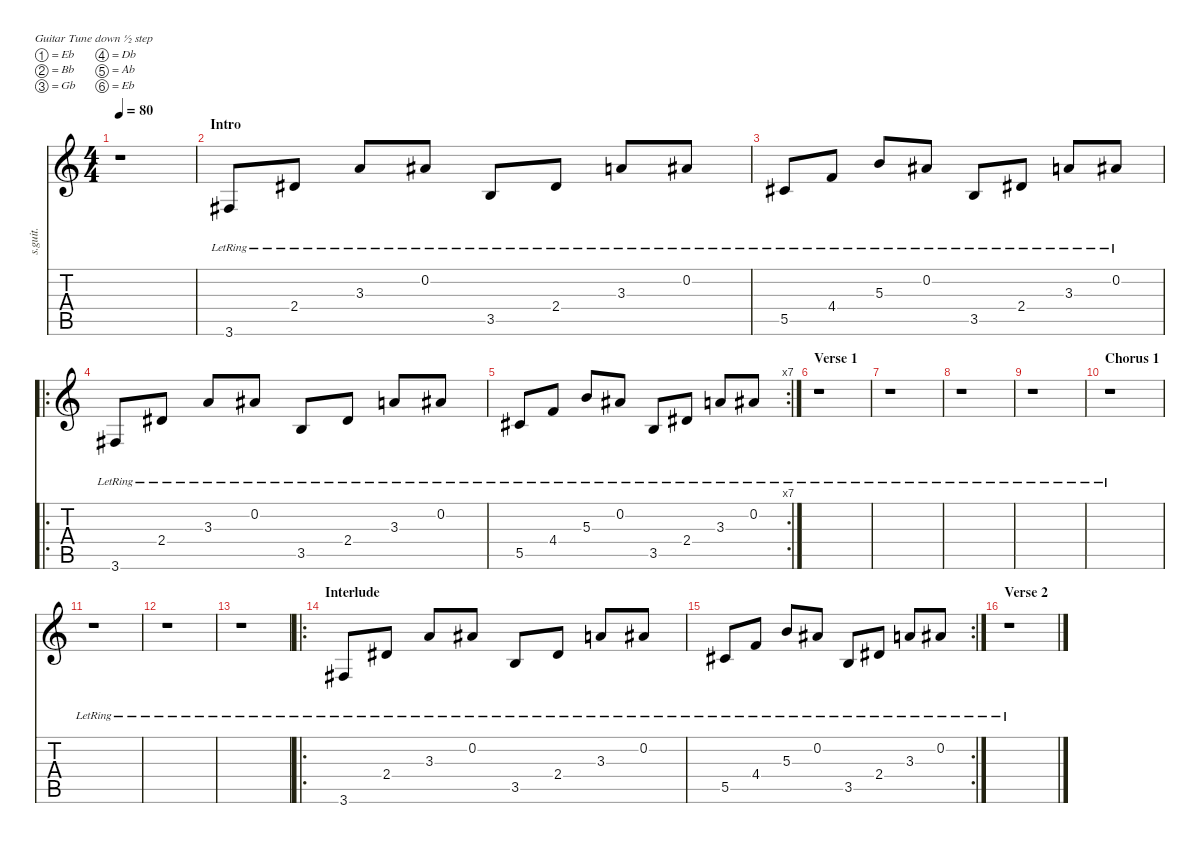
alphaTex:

\defaultSystemsLayout 4
\hideDynamics
\bracketExtendMode nobrackets
\track ("Lead Guitar (Clean, Cuomo)" "s.guit.") {instrument electricguitarclean}
\staff {score tabs}
\tuning (Eb4 Bb3 Gb3 Db3 Ab2 Eb2)
\ts (4 4)
\beaming (8 2 2 2 2)
\tempo 80
\clef g2
\ks c
r.1{dy f instrument electricguitarclean} |
\section ("" "Intro")
3.6{lr acc #}.8{lyrics (0 "") lyrics (1 "") lyrics (2 "") lyrics (3 "") lyrics (4 "")} 2.4{lr acc #}.8{lyrics (0 "") lyrics (1 "") lyrics (2 "") lyrics (3 "") lyrics (4 "")} 3.3{lr}.8{lyrics (0 "") lyrics (1 "") lyrics (2 "") lyrics (3 "") lyrics (4 "")} 0.2{lr acc #}.8{lyrics (0 "") lyrics (1 "") lyrics (2 "") lyrics (3 "") lyrics (4 "")} 3.5{lr}.8{lyrics (0 "") lyrics (1 "") lyrics (2 "") lyrics (3 "") lyrics (4 "")} 2.4{lr acc #}.8{lyrics (0 "") lyrics (1 "") lyrics (2 "") lyrics (3 "") lyrics (4 "")} 3.3{lr}.8{lyrics (0 "") lyrics (1 "") lyrics (2 "") lyrics (3 "") lyrics (4 "")} 0.2{lr acc #}.8{lyrics (0 "") lyrics (1 "") lyrics (2 "") lyrics (3 "") lyrics (4 "")} |
5.5{lr acc #}.8{lyrics (0 "") lyrics (1 "") lyrics (2 "") lyrics (3 "") lyrics (4 "")} 4.4{lr}.8{lyrics (0 "") lyrics (1 "") lyrics (2 "") lyrics (3 "") lyrics (4 "")} 5.3{lr}.8{lyrics (0 "") lyrics (1 "") lyrics (2 "") lyrics (3 "") lyrics (4 "")} 0.2{lr acc #}.8{lyrics (0 "") lyrics (1 "") lyrics (2 "") lyrics (3 "") lyrics (4 "")} 3.5{lr}.8{lyrics (0 "") lyrics (1 "") lyrics (2 "") lyrics (3 "") lyrics (4 "")} 2.4{lr acc #}.8{lyrics (0 "") lyrics (1 "") lyrics (2 "") lyrics (3 "") lyrics (4 "")} 3.3{lr}.8{lyrics (0 "") lyrics (1 "") lyrics (2 "") lyrics (3 "") lyrics (4 "")} 0.2{lr acc #}.8{lyrics (0 "") lyrics (1 "") lyrics (2 "") lyrics (3 "") lyrics (4 "")} |
\ro
3.6{lr acc #}.8{lyrics (0 "") lyrics (1 "") lyrics (2 "") lyrics (3 "") lyrics (4 "")} 2.4{lr acc #}.8{lyrics (0 "") lyrics (1 "") lyrics (2 "") lyrics (3 "") lyrics (4 "")} 3.3{lr}.8{lyrics (0 "") lyrics (1 "") lyrics (2 "") lyrics (3 "") lyrics (4 "")} 0.2{lr acc #}.8{lyrics (0 "") lyrics (1 "") lyrics (2 "") lyrics (3 "") lyrics (4 "")} 3.5{lr}.8{lyrics (0 "") lyrics (1 "") lyrics (2 "") lyrics (3 "") lyrics (4 "")} 2.4{lr acc #}.8{lyrics (0 "") lyrics (1 "") lyrics (2 "") lyrics (3 "") lyrics (4 "")} 3.3{lr}.8{lyrics (0 "") lyrics (1 "") lyrics (2 "") lyrics (3 "") lyrics (4 "")} 0.2{lr acc #}.8{lyrics (0 "") lyrics (1 "") lyrics (2 "") lyrics (3 "") lyrics (4 "")} |
\rc 7
5.5{lr acc #}.8{lyrics (0 "") lyrics (1 "") lyrics (2 "") lyrics (3 "") lyrics (4 "")} 4.4{lr}.8{lyrics (0 "") lyrics (1 "") lyrics (2 "") lyrics (3 "") lyrics (4 "")} 5.3{lr}.8{lyrics (0 "") lyrics (1 "") lyrics (2 "") lyrics (3 "") lyrics (4 "")} 0.2{lr acc #}.8{lyrics (0 "") lyrics (1 "") lyrics (2 "") lyrics (3 "") lyrics (4 "")} 3.5{lr}.8{lyrics (0 "") lyrics (1 "") lyrics (2 "") lyrics (3 "") lyrics (4 "")} 2.4{lr acc #}.8{lyrics (0 "") lyrics (1 "") lyrics (2 "") lyrics (3 "") lyrics (4 "")} 3.3{lr}.8{lyrics (0 "") lyrics (1 "") lyrics (2 "") lyrics (3 "") lyrics (4 "")} 0.2{lr acc #}.8{lyrics (0 "") lyrics (1 "") lyrics (2 "") lyrics (3 "") lyrics (4 "")} |
\section ("" "Verse 1")
r.1 |
r.1 |
r.1 |
r.1 |
\section ("" "Chorus 1")
r.1 |
r.1 |
r.1 |
r.1 |
\ro
\section ("" "Interlude")
3.6{lr acc #}.8{lyrics (0 "") lyrics (1 "") lyrics (2 "") lyrics (3 "") lyrics (4 "")} 2.4{lr acc #}.8{lyrics (0 "") lyrics (1 "") lyrics (2 "") lyrics (3 "") lyrics (4 "")} 3.3{lr}.8{lyrics (0 "") lyrics (1 "") lyrics (2 "") lyrics (3 "") lyrics (4 "")} 0.2{lr acc #}.8{lyrics (0 "") lyrics (1 "") lyrics (2 "") lyrics (3 "") lyrics (4 "")} 3.5{lr}.8{lyrics (0 "") lyrics (1 "") lyrics (2 "") lyrics (3 "") lyrics (4 "")} 2.4{lr acc #}.8{lyrics (0 "") lyrics (1 "") lyrics (2 "") lyrics (3 "") lyrics (4 "")} 3.3{lr}.8{lyrics (0 "") lyrics (1 "") lyrics (2 "") lyrics (3 "") lyrics (4 "")} 0.2{lr acc #}.8{lyrics (0 "") lyrics (1 "") lyrics (2 "") lyrics (3 "") lyrics (4 "")} |
\rc 2
5.5{lr acc #}.8{lyrics (0 "") lyrics (1 "") lyrics (2 "") lyrics (3 "") lyrics (4 "")} 4.4{lr}.8{lyrics (0 "") lyrics (1 "") lyrics (2 "") lyrics (3 "") lyrics (4 "")} 5.3{lr}.8{lyrics (0 "") lyrics (1 "") lyrics (2 "") lyrics (3 "") lyrics (4 "")} 0.2{lr acc #}.8{lyrics (0 "") lyrics (1 "") lyrics (2 "") lyrics (3 "") lyrics (4 "")} 3.5{lr}.8{lyrics (0 "") lyrics (1 "") lyrics (2 "") lyrics (3 "") lyrics (4 "")} 2.4{lr acc #}.8{lyrics (0 "") lyrics (1 "") lyrics (2 "") lyrics (3 "") lyrics (4 "")} 3.3{lr}.8{lyrics (0 "") lyrics (1 "") lyrics (2 "") lyrics (3 "") lyrics (4 "")} 0.2{lr acc #}.8{lyrics (0 "") lyrics (1 "") lyrics (2 "") lyrics (3 "") lyrics (4 "")} |
\section ("" "Verse 2")
r.1
